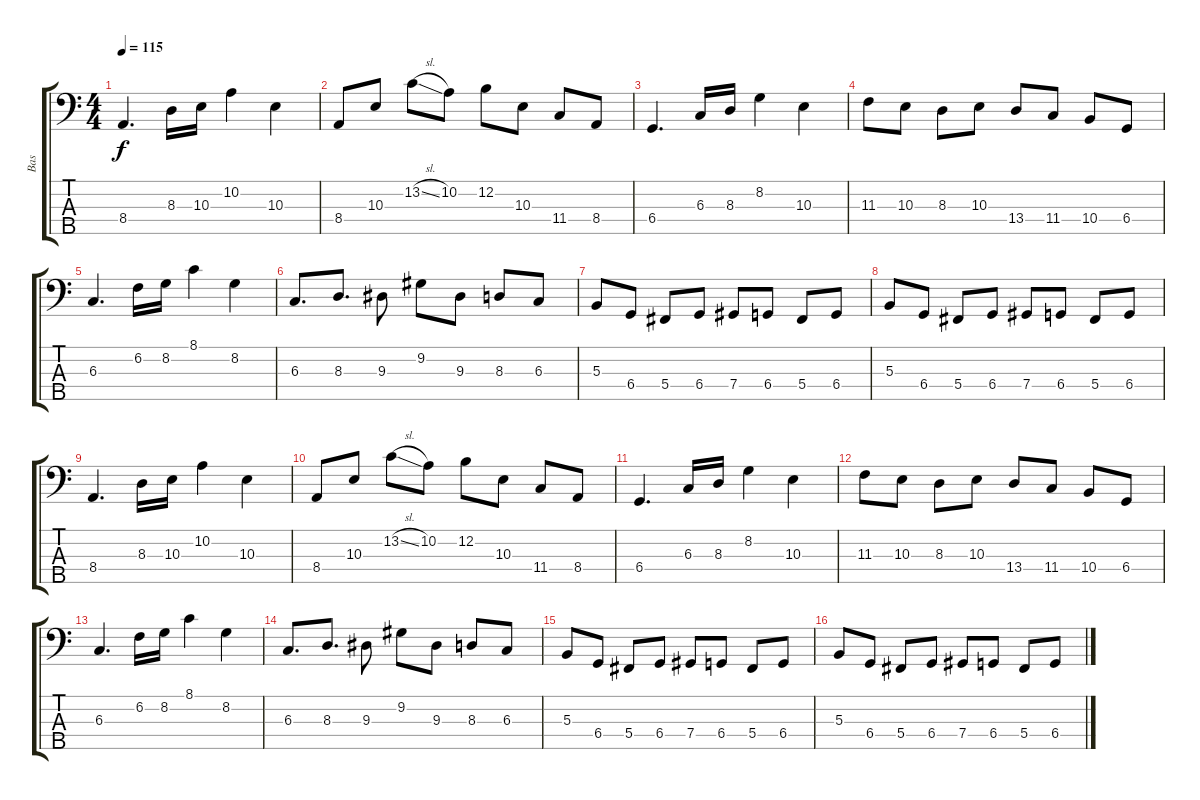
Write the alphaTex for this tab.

\track ("Bas" "Bas") {instrument electricbassfinger}
\staff {score tabs}
\tuning (E2 B1 Gb1 Db1 Ab0) {hide}
\ts (4 4)
\tempo 115
\clef f4
\ks c
8.4.4{d dy f} 8.3.16 10.3.16 10.2.4 10.3.4 |
8.4.8 10.3.8 13.2{sl}.8 10.2.8 12.2.8 10.3.8 11.4.8 8.4.8 |
6.4.4{d} 6.3.16 8.3.16 8.2.4 10.3.4 |
11.3.8 10.3.8 8.3.8 10.3.8 13.4.8 11.4.8 10.4.8 6.4.8 |
6.3.4{d} 6.2.16 8.2.16 8.1.4 8.2.4 |
6.3.8{d} 8.3.8{d} 9.3.8 9.2.8 9.3.8 8.3.8 6.3.8 |
5.3.8 6.4.8 5.4.8 6.4.8 7.4.8 6.4.8 5.4.8 6.4.8 |
5.3.8 6.4.8 5.4.8 6.4.8 7.4.8 6.4.8 5.4.8 6.4.8 |
8.4.4{d} 8.3.16 10.3.16 10.2.4 10.3.4 |
8.4.8 10.3.8 13.2{sl}.8 10.2.8 12.2.8 10.3.8 11.4.8 8.4.8 |
6.4.4{d} 6.3.16 8.3.16 8.2.4 10.3.4 |
11.3.8 10.3.8 8.3.8 10.3.8 13.4.8 11.4.8 10.4.8 6.4.8 |
6.3.4{d} 6.2.16 8.2.16 8.1.4 8.2.4 |
6.3.8{d} 8.3.8{d} 9.3.8 9.2.8 9.3.8 8.3.8 6.3.8 |
5.3.8 6.4.8 5.4.8 6.4.8 7.4.8 6.4.8 5.4.8 6.4.8 |
5.3.8 6.4.8 5.4.8 6.4.8 7.4.8 6.4.8 5.4.8 6.4.8
